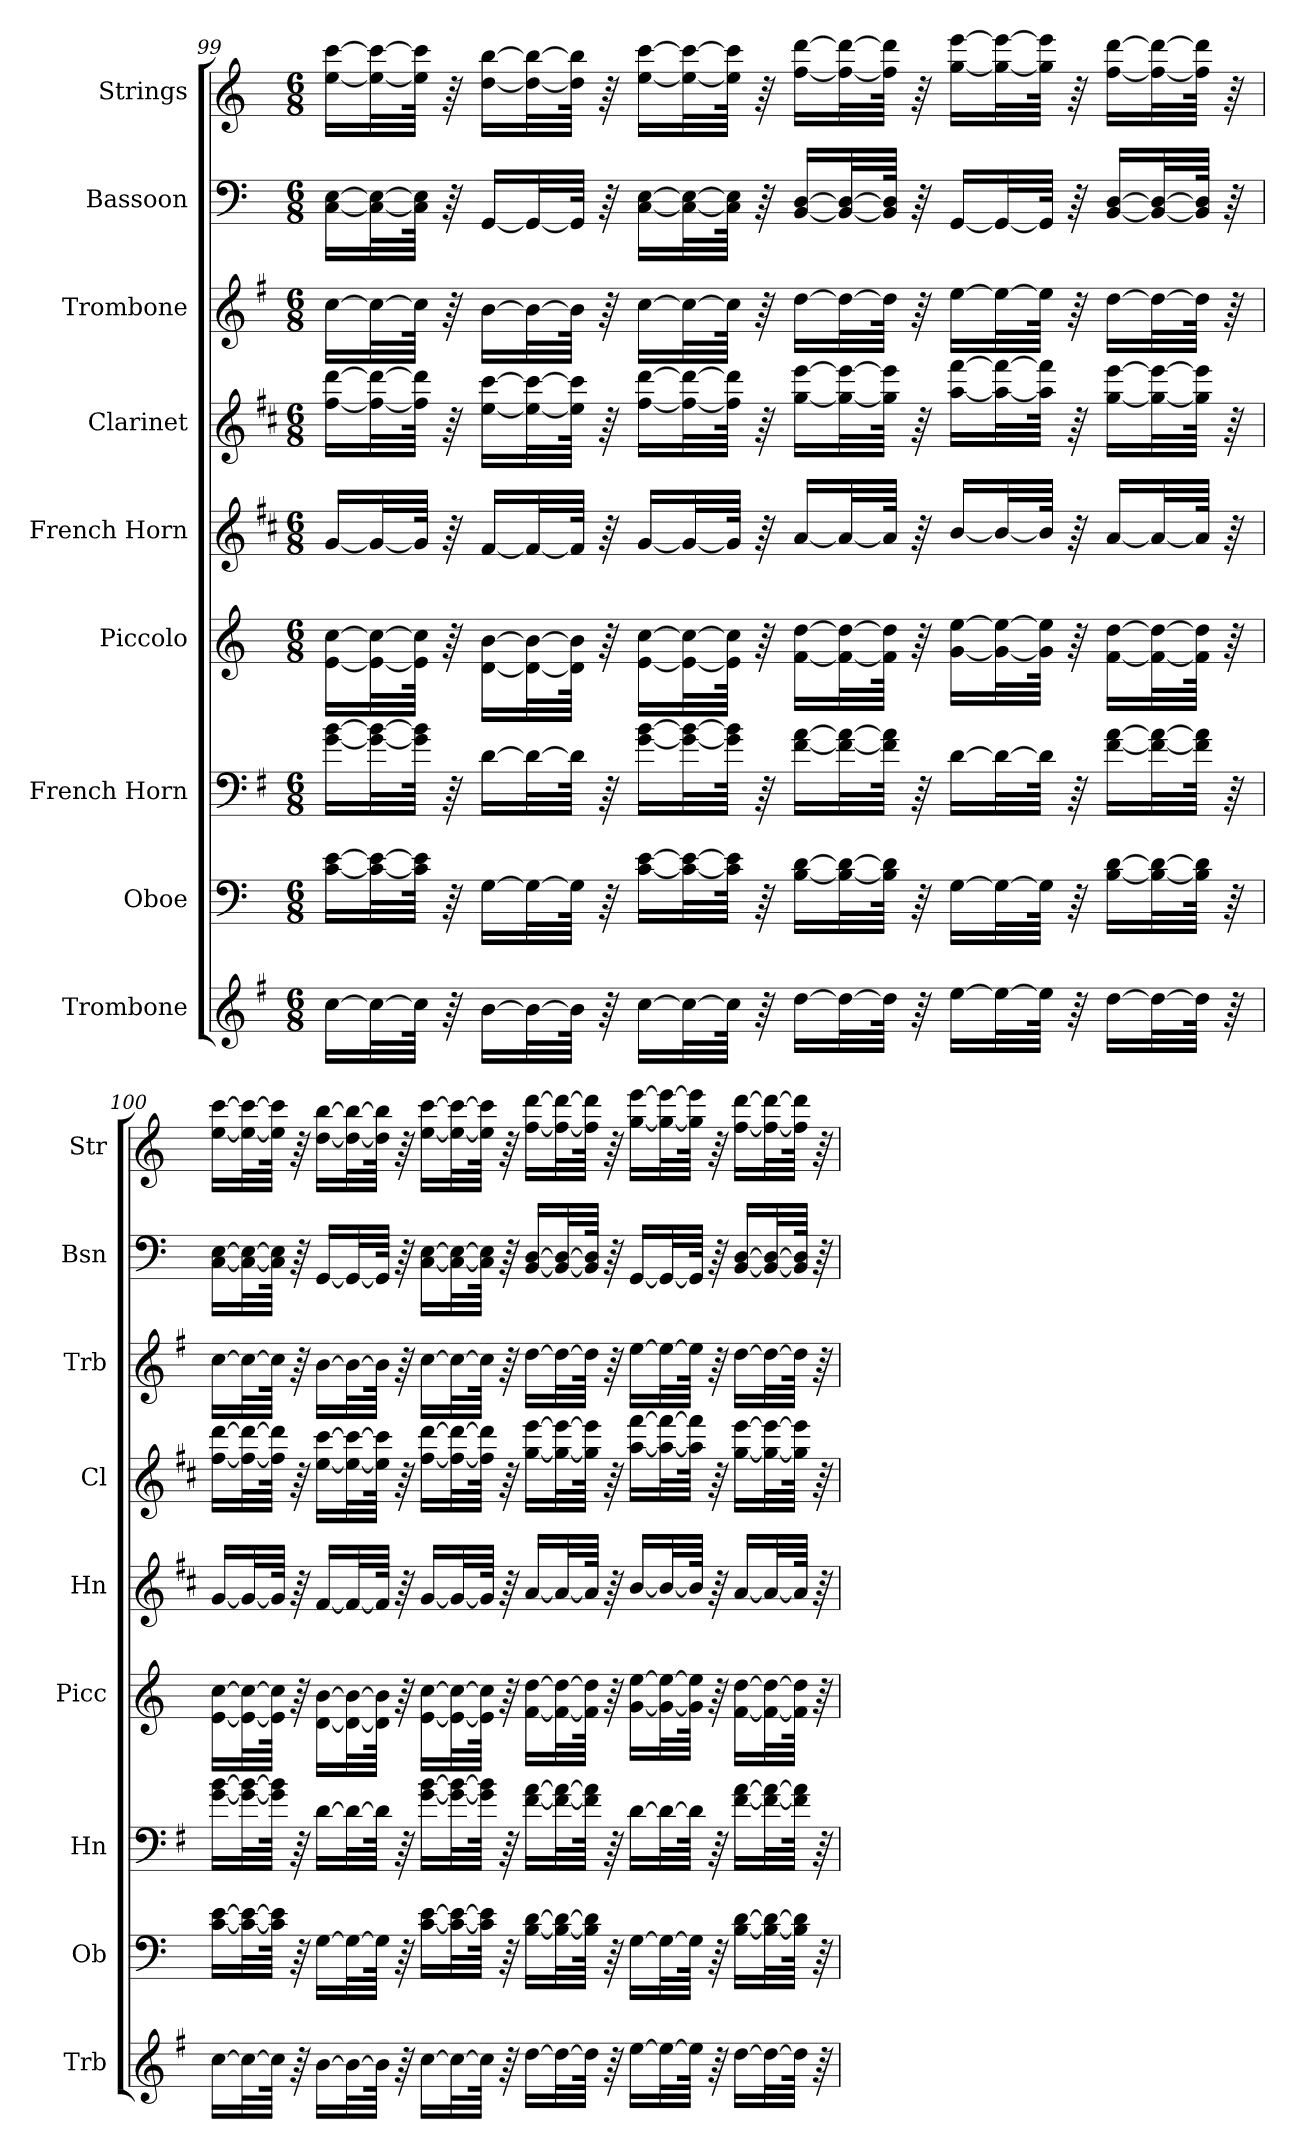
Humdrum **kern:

**kern	**kern	**kern	**kern	**kern	**kern	**kern	**kern	**kern
*part9	*part8	*part7	*part6	*part5	*part4	*part3	*part2	*part1
*staff9	*staff8	*staff7	*staff6	*staff5	*staff4	*staff3	*staff2	*staff1
*I"Trombone	*I"Oboe	*I"French Horn	*I"Piccolo	*I"French Horn	*I"Clarinet	*I"Trombone	*I"Bassoon	*I"Strings
*I'Trb	*I'Ob	*I'Hn	*I'Picc	*I'Hn	*I'Cl	*I'Trb	*I'Bsn	*I'Str
!!LO:PB:g=z
*clefG2	*clefF4	*clefF4	*clefG2	*clefG2	*clefG2	*clefG2	*clefF4	*clefG2
*	*	*ITrd4c7	*ITrd-7c-12	*ITrd4c7	*ITrd1c2	*	*	*
*k[f#]	*k[]	*k[]	*k[]	*k[f#]	*k[]	*k[f#]	*k[]	*k[]
*M6/8	*M6/8	*M6/8	*M6/8	*M6/8	*M6/8	*M6/8	*M6/8	*M6/8
=99	=99	=99	=99	=99	=99	=99	=99	=99
[16cc\LL	[16c\ [16e\LL	[16c\ [16e\LL	[16ee\ [16ccc\LL	[16c/LL	[16ee\ [16ccc\LL	[16cc\LL	[16C\ [16E\LL	[16ee\ [16ccc\LL
32cc\L_	32c\_ 32e\_L	32c\_ 32e\_L	32ee\_ 32ccc\_L	32c/L_	32ee\_ 32ccc\_L	32cc\L_	32C\_ 32E\_L	32ee\_ 32ccc\_L
64cc\JJJk]	64c\] 64e\]JJJk	64c\] 64e\]JJJk	64ee\] 64ccc\]JJJk	64c/JJJk]	64ee\] 64ccc\]JJJk	64cc\JJJk]	64C\] 64E\]JJJk	64ee\] 64ccc\]JJJk
64r	64r	64r	64r	64r	64r	64r	64r	64r
[16b\LL	[16G\LL	[16G\LL	[16dd\ [16bb\LL	[16B/LL	[16dd\ [16bb\LL	[16b\LL	[16GG/LL	[16dd\ [16bb\LL
32b\L_	32G\L_	32G\L_	32dd\_ 32bb\_L	32B/L_	32dd\_ 32bb\_L	32b\L_	32GG/L_	32dd\_ 32bb\_L
64b\JJJk]	64G\JJJk]	64G\JJJk]	64dd\] 64bb\]JJJk	64B/JJJk]	64dd\] 64bb\]JJJk	64b\JJJk]	64GG/JJJk]	64dd\] 64bb\]JJJk
64r	64r	64r	64r	64r	64r	64r	64r	64r
[16cc\LL	[16c\ [16e\LL	[16c\ [16e\LL	[16ee\ [16ccc\LL	[16c/LL	[16ee\ [16ccc\LL	[16cc\LL	[16C\ [16E\LL	[16ee\ [16ccc\LL
32cc\L_	32c\_ 32e\_L	32c\_ 32e\_L	32ee\_ 32ccc\_L	32c/L_	32ee\_ 32ccc\_L	32cc\L_	32C\_ 32E\_L	32ee\_ 32ccc\_L
64cc\JJJk]	64c\] 64e\]JJJk	64c\] 64e\]JJJk	64ee\] 64ccc\]JJJk	64c/JJJk]	64ee\] 64ccc\]JJJk	64cc\JJJk]	64C\] 64E\]JJJk	64ee\] 64ccc\]JJJk
64r	64r	64r	64r	64r	64r	64r	64r	64r
[16dd\LL	[16B\ [16d\LL	[16B\ [16d\LL	[16ff\ [16ddd\LL	[16d/LL	[16ff\ [16ddd\LL	[16dd\LL	[16BB/ [16D/LL	[16ff\ [16ddd\LL
32dd\L_	32B\_ 32d\_L	32B\_ 32d\_L	32ff\_ 32ddd\_L	32d/L_	32ff\_ 32ddd\_L	32dd\L_	32BB/_ 32D/_L	32ff\_ 32ddd\_L
64dd\JJJk]	64B\] 64d\]JJJk	64B\] 64d\]JJJk	64ff\] 64ddd\]JJJk	64d/JJJk]	64ff\] 64ddd\]JJJk	64dd\JJJk]	64BB/] 64D/]JJJk	64ff\] 64ddd\]JJJk
64r	64r	64r	64r	64r	64r	64r	64r	64r
[16ee\LL	[16G\LL	[16G\LL	[16gg\ [16eee\LL	[16e/LL	[16gg\ [16eee\LL	[16ee\LL	[16GG/LL	[16gg\ [16eee\LL
32ee\L_	32G\L_	32G\L_	32gg\_ 32eee\_L	32e/L_	32gg\_ 32eee\_L	32ee\L_	32GG/L_	32gg\_ 32eee\_L
64ee\JJJk]	64G\JJJk]	64G\JJJk]	64gg\] 64eee\]JJJk	64e/JJJk]	64gg\] 64eee\]JJJk	64ee\JJJk]	64GG/JJJk]	64gg\] 64eee\]JJJk
64r	64r	64r	64r	64r	64r	64r	64r	64r
[16dd\LL	[16B\ [16d\LL	[16B\ [16d\LL	[16ff\ [16ddd\LL	[16d/LL	[16ff\ [16ddd\LL	[16dd\LL	[16BB/ [16D/LL	[16ff\ [16ddd\LL
32dd\L_	32B\_ 32d\_L	32B\_ 32d\_L	32ff\_ 32ddd\_L	32d/L_	32ff\_ 32ddd\_L	32dd\L_	32BB/_ 32D/_L	32ff\_ 32ddd\_L
64dd\JJJk]	64B\] 64d\]JJJk	64B\] 64d\]JJJk	64ff\] 64ddd\]JJJk	64d/JJJk]	64ff\] 64ddd\]JJJk	64dd\JJJk]	64BB/] 64D/]JJJk	64ff\] 64ddd\]JJJk
64r	64r	64r	64r	64r	64r	64r	64r	64r
!!LO:PB:g=z
=100	=100	=100	=100	=100	=100	=100	=100	=100
[16cc\LL	[16c\ [16e\LL	[16c\ [16e\LL	[16ee\ [16ccc\LL	[16c/LL	[16ee\ [16ccc\LL	[16cc\LL	[16C\ [16E\LL	[16ee\ [16ccc\LL
32cc\L_	32c\_ 32e\_L	32c\_ 32e\_L	32ee\_ 32ccc\_L	32c/L_	32ee\_ 32ccc\_L	32cc\L_	32C\_ 32E\_L	32ee\_ 32ccc\_L
64cc\JJJk]	64c\] 64e\]JJJk	64c\] 64e\]JJJk	64ee\] 64ccc\]JJJk	64c/JJJk]	64ee\] 64ccc\]JJJk	64cc\JJJk]	64C\] 64E\]JJJk	64ee\] 64ccc\]JJJk
64r	64r	64r	64r	64r	64r	64r	64r	64r
[16b\LL	[16G\LL	[16G\LL	[16dd\ [16bb\LL	[16B/LL	[16dd\ [16bb\LL	[16b\LL	[16GG/LL	[16dd\ [16bb\LL
32b\L_	32G\L_	32G\L_	32dd\_ 32bb\_L	32B/L_	32dd\_ 32bb\_L	32b\L_	32GG/L_	32dd\_ 32bb\_L
64b\JJJk]	64G\JJJk]	64G\JJJk]	64dd\] 64bb\]JJJk	64B/JJJk]	64dd\] 64bb\]JJJk	64b\JJJk]	64GG/JJJk]	64dd\] 64bb\]JJJk
64r	64r	64r	64r	64r	64r	64r	64r	64r
[16cc\LL	[16c\ [16e\LL	[16c\ [16e\LL	[16ee\ [16ccc\LL	[16c/LL	[16ee\ [16ccc\LL	[16cc\LL	[16C\ [16E\LL	[16ee\ [16ccc\LL
32cc\L_	32c\_ 32e\_L	32c\_ 32e\_L	32ee\_ 32ccc\_L	32c/L_	32ee\_ 32ccc\_L	32cc\L_	32C\_ 32E\_L	32ee\_ 32ccc\_L
64cc\JJJk]	64c\] 64e\]JJJk	64c\] 64e\]JJJk	64ee\] 64ccc\]JJJk	64c/JJJk]	64ee\] 64ccc\]JJJk	64cc\JJJk]	64C\] 64E\]JJJk	64ee\] 64ccc\]JJJk
64r	64r	64r	64r	64r	64r	64r	64r	64r
[16dd\LL	[16B\ [16d\LL	[16B\ [16d\LL	[16ff\ [16ddd\LL	[16d/LL	[16ff\ [16ddd\LL	[16dd\LL	[16BB/ [16D/LL	[16ff\ [16ddd\LL
32dd\L_	32B\_ 32d\_L	32B\_ 32d\_L	32ff\_ 32ddd\_L	32d/L_	32ff\_ 32ddd\_L	32dd\L_	32BB/_ 32D/_L	32ff\_ 32ddd\_L
64dd\JJJk]	64B\] 64d\]JJJk	64B\] 64d\]JJJk	64ff\] 64ddd\]JJJk	64d/JJJk]	64ff\] 64ddd\]JJJk	64dd\JJJk]	64BB/] 64D/]JJJk	64ff\] 64ddd\]JJJk
64r	64r	64r	64r	64r	64r	64r	64r	64r
[16ee\LL	[16G\LL	[16G\LL	[16gg\ [16eee\LL	[16e/LL	[16gg\ [16eee\LL	[16ee\LL	[16GG/LL	[16gg\ [16eee\LL
32ee\L_	32G\L_	32G\L_	32gg\_ 32eee\_L	32e/L_	32gg\_ 32eee\_L	32ee\L_	32GG/L_	32gg\_ 32eee\_L
64ee\JJJk]	64G\JJJk]	64G\JJJk]	64gg\] 64eee\]JJJk	64e/JJJk]	64gg\] 64eee\]JJJk	64ee\JJJk]	64GG/JJJk]	64gg\] 64eee\]JJJk
64r	64r	64r	64r	64r	64r	64r	64r	64r
[16dd\LL	[16B\ [16d\LL	[16B\ [16d\LL	[16ff\ [16ddd\LL	[16d/LL	[16ff\ [16ddd\LL	[16dd\LL	[16BB/ [16D/LL	[16ff\ [16ddd\LL
32dd\L_	32B\_ 32d\_L	32B\_ 32d\_L	32ff\_ 32ddd\_L	32d/L_	32ff\_ 32ddd\_L	32dd\L_	32BB/_ 32D/_L	32ff\_ 32ddd\_L
64dd\JJJk]	64B\] 64d\]JJJk	64B\] 64d\]JJJk	64ff\] 64ddd\]JJJk	64d/JJJk]	64ff\] 64ddd\]JJJk	64dd\JJJk]	64BB/] 64D/]JJJk	64ff\] 64ddd\]JJJk
64r	64r	64r	64r	64r	64r	64r	64r	64r
=	=	=	=	=	=	=	=	=
*-	*-	*-	*-	*-	*-	*-	*-	*-
